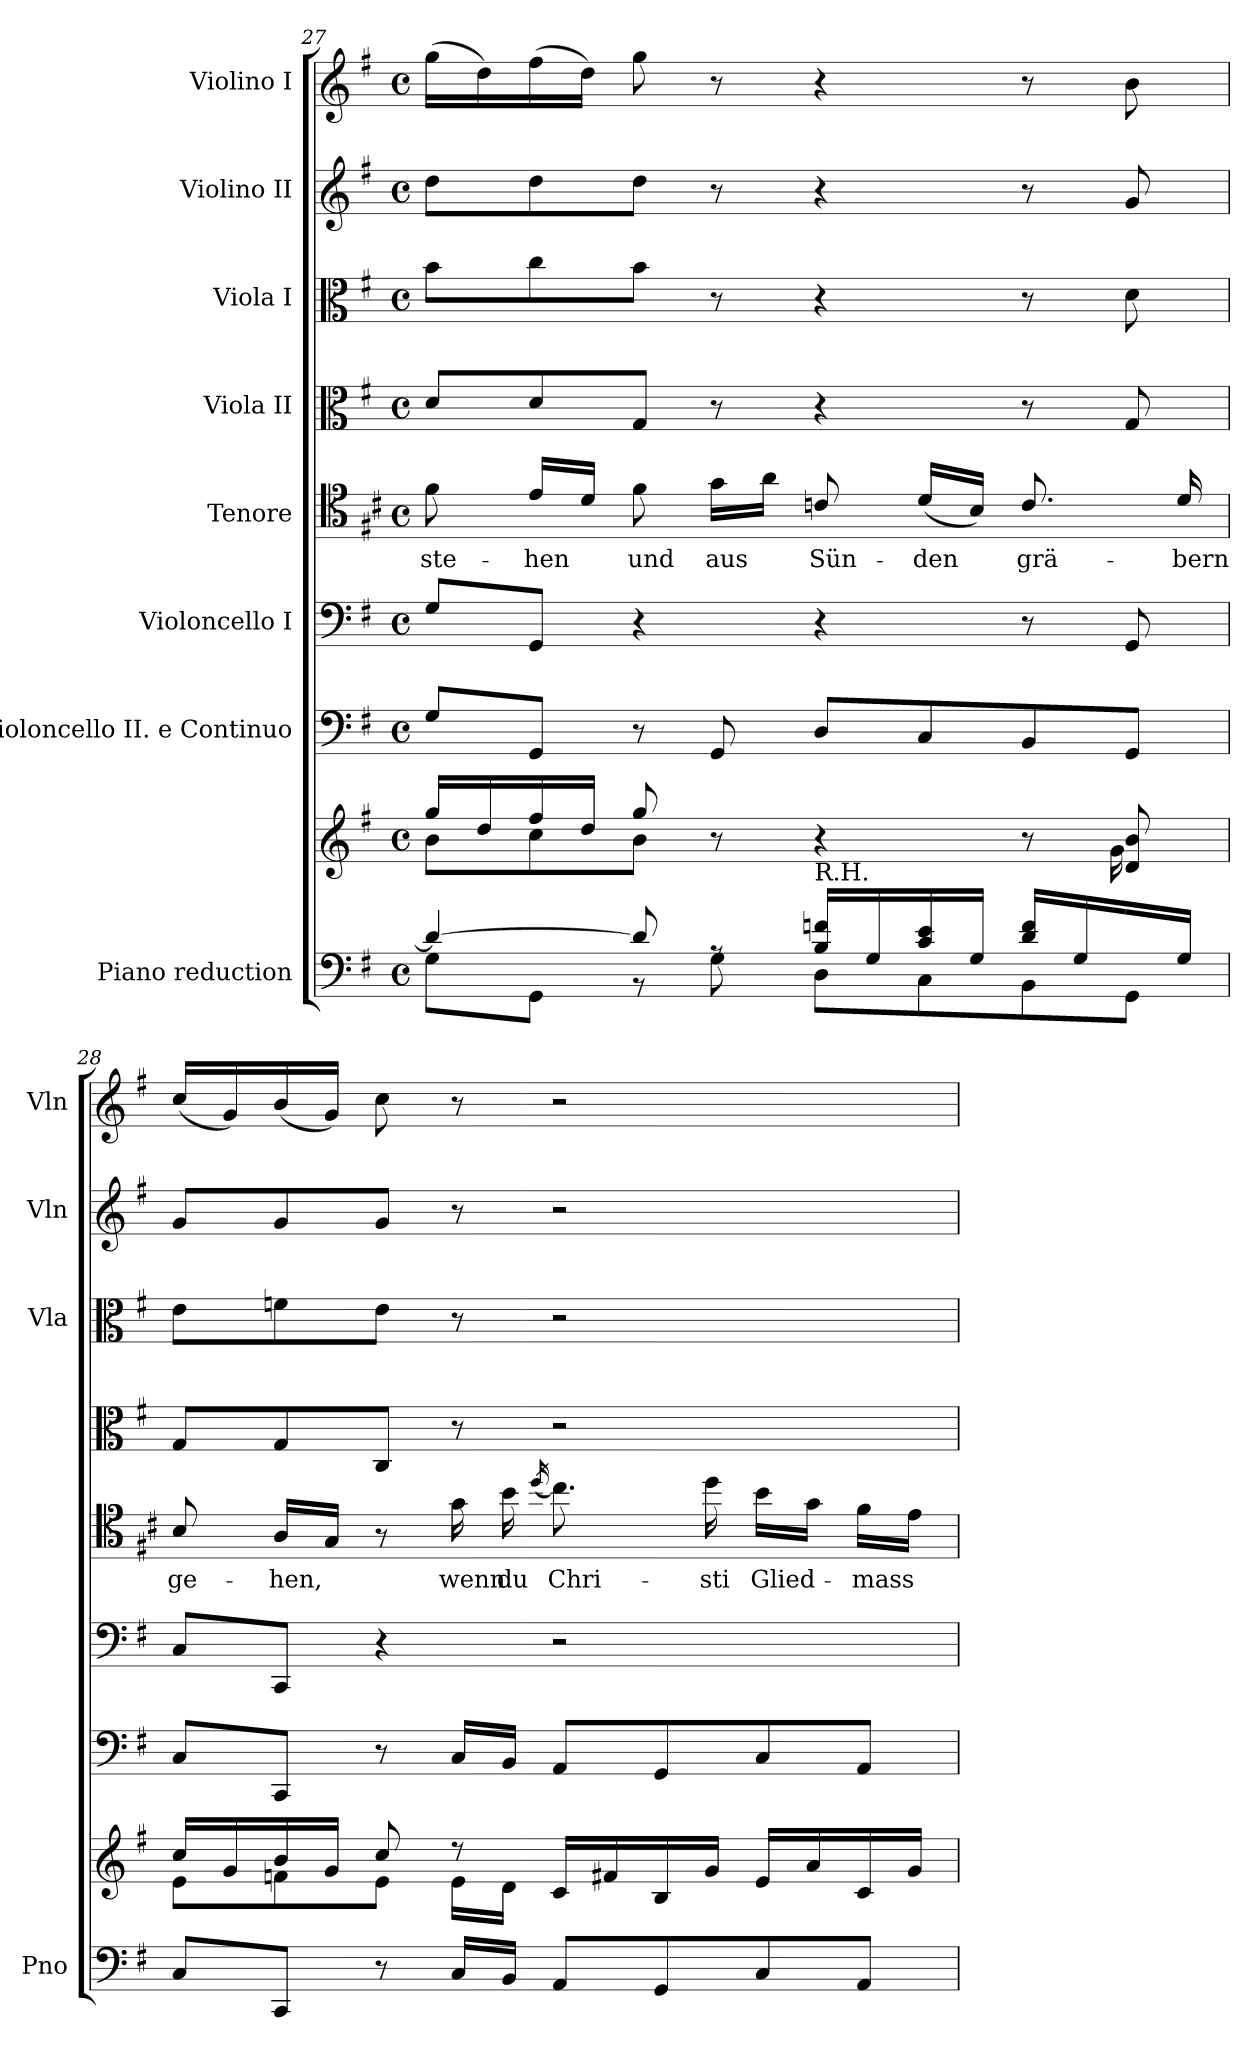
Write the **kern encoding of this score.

**kern	**kern	**kern	**kern	**kern	**text	**kern	**kern	**kern	**kern
*part8	*part8	*part7	*part6	*part5	*part5	*part4	*part3	*part2	*part1
*staff9	*staff8	*staff7	*staff6	*staff5	*staff5	*staff4	*staff3	*staff2	*staff1
*I"Piano reduction	*	*I"Violoncello II.  e Continuo	*I"Violoncello I	*I"Tenore	*	*I"Viola II	*I"Viola I	*I"Violino II	*I"Violino I
*I'Pno	*	*	*	*	*	*	*I'Vla	*I'Vln	*I'Vln
*clefF4	*clefG2	*clefF4	*clefF4	*clefC4	*	*clefC3	*clefC3	*clefG2	*clefG2
*	*	*ITrd7c12	*	*ITrd4c7	*	*	*	*	*
*k[f#]	*k[f#]	*k[f#]	*k[f#]	*k[f#]	*	*k[f#]	*k[f#]	*k[f#]	*k[f#]
*G:	*G:	*G:	*G:	*G:	*	*G:	*G:	*G:	*G:
*M4/4	*M4/4	*M4/4	*M4/4	*M4/4	*	*M4/4	*M4/4	*M4/4	*M4/4
*met(c)	*met(c)	*met(c)	*met(c)	*met(c)	*	*met(c)	*met(c)	*met(c)	*met(c)
=27	=27	=27	=27	=27	=27	=27	=27	=27	=27
*^	*^	*	*	*	*	*	*	*	*
*	*	*	*^	*	*	*	*	*	*	*	*
!	!	!	!	!	!	!	!	!LO:LY:b	!	!	!	!
4d/_	8G\L	16gg/LL	8b\L	2..ryy	8GG/L	8G/L	8B\	-ste-	8d/L	8b\L	8dd\L	(>16gg\LL
.	.	16dd/	.	.	.	.	.	.	.	.	.	16dd\)
!	!	!	!	!	!	!	!	!LO:LY:b	!	!	!	!
.	8GG\J	16ff#/	8cc\	.	8GGG/J	8GG/J	16A/LL	-hen	8d/	8cc\	8dd\	(>16ff#\
.	.	16dd/JJ	.	.	.	.	16G/JJ	.	.	.	.	16dd\JJ)
!	!	!	!	!	!	!	!	!LO:LY:b	!	!	!	!
8d/]	8r	8gg/	8b\J	.	8r	4r	8B\	und	8G/J	8b\J	8dd\J	8gg\
!	!	!	!	!	!	!	!	!LO:LY:b	!	!	!	!
8rA	8G\	8r	8ryy	.	8GGG/	.	16c\LL	aus	8r	8r	8r	8r
.	.	.	.	.	.	.	16d\JJ	.	.	.	.	.
!LO:TX:a:t=R.H.	!	!	!	!	!	!	!	!	!	!	!	!
!	!	!	!	!	!	!	!	!LO:LY:b	!	!	!	!
16B/ 16fn/LL	8D\L	4r	4ryy	.	8DD/L	4r	8Fn/	Sün-	4r	4r	4r	4r
16G/	.	.	.	.	.	.	.	.	.	.	.	.
!	!	!	!	!	!	!	!	!LO:LY:b	!	!	!	!
16c/ 16e/	8C\	.	.	.	8CC/	.	(<16G/LL	-den	.	.	.	.
16G/JJ	.	.	.	.	.	.	16E/JJ)	.	.	.	.	.
!	!	!	!	!	!	!	!	!LO:LY:b	!	!	!	!
16d/ 16f/LL	8BB\	8r	8ryy	.	8BBB/	8r	8.F/	grä-	8r	8r	8r	8r
16G/	.	.	.	.	.	.	.	.	.	.	.	.
16ryy	8GG\J	8d/ 8b/	8ryy	16g\	8GGG/J	8GG/	.	.	8G/	8d\	8g/	8b\
!	!	!	!	!	!	!	!	!LO:LY:b	!	!	!	!
16G/JJ	.	.	.	16ryy	.	.	16G/	-bern	.	.	.	.
*v	*v	*	*	*	*	*	*	*	*	*	*	*
!!LO:LB:g=z
=28	=28	=28	=28	=28	=28	=28	=28	=28	=28	=28	=28
!	!	!	!	!	!	!	!LO:LY:b	!	!	!	!
*	*	*v	*v	*	*	*	*	*	*	*	*
8C/L	16cc/LL	8e\L	8CC/L	8C/L	8E/	ge-	8G/L	8e\L	8g/L	(<16cc/LL
.	16g/	.	.	.	.	.	.	.	.	16g/)
!	!	!	!	!	!	!LO:LY:b	!	!	!	!
8CC/J	16b/	8fn\	8CCC/J	8CC/J	16D/LL	-hen,	8G/	8fn\	8g/	(<16b/
.	16g/JJ	.	.	.	16C/JJ	.	.	.	.	16g/JJ)
8r	8cc/	8e\J	8r	4r	8r	.	8C/J	8e\J	8g/J	8cc\
!	!	!	!	!	!	!LO:LY:b	!	!	!	!
16C/LL	8r	16e\LL	16CC/LL	.	16c\	wenn	8r	8r	8r	8r
!	!	!	!	!	!	!LO:LY:b	!	!	!	!
16BB/JJ	.	16d\JJ	16BBB/JJ	.	16e\	du	.	.	.	.
.	.	.	.	.	(<16qg/	.	.	.	.	.
!	!	!	!	!	!	!LO:LY:b	!	!	!	!
8AA/L	16c/LL	2ryy	8AAA/L	2r	8.f#\)	Chri-	2r	2r	2r	2r
.	16f#X/	.	.	.	.	.	.	.	.	.
8GG/	16B/	.	8GGG/	.	.	.	.	.	.	.
!	!	!	!	!	!	!LO:LY:b	!	!	!	!
.	16g/JJ	.	.	.	16g\	-sti	.	.	.	.
!	!	!	!	!	!	!LO:LY:b	!	!	!	!
8C/	16e/LL	.	8CC/	.	16e\LL	Glied-	.	.	.	.
.	16a/	.	.	.	16c\JJ	.	.	.	.	.
!	!	!	!	!	!	!LO:LY:b	!	!	!	!
8AA/J	16c/	.	8AAA/J	.	16B\LL	-mass	.	.	.	.
.	16g/JJ	.	.	.	16A\JJ	.	.	.	.	.
*	*v	*v	*	*	*	*	*	*	*	*
=	=	=	=	=	=	=	=	=	=
*-	*-	*-	*-	*-	*-	*-	*-	*-	*-
